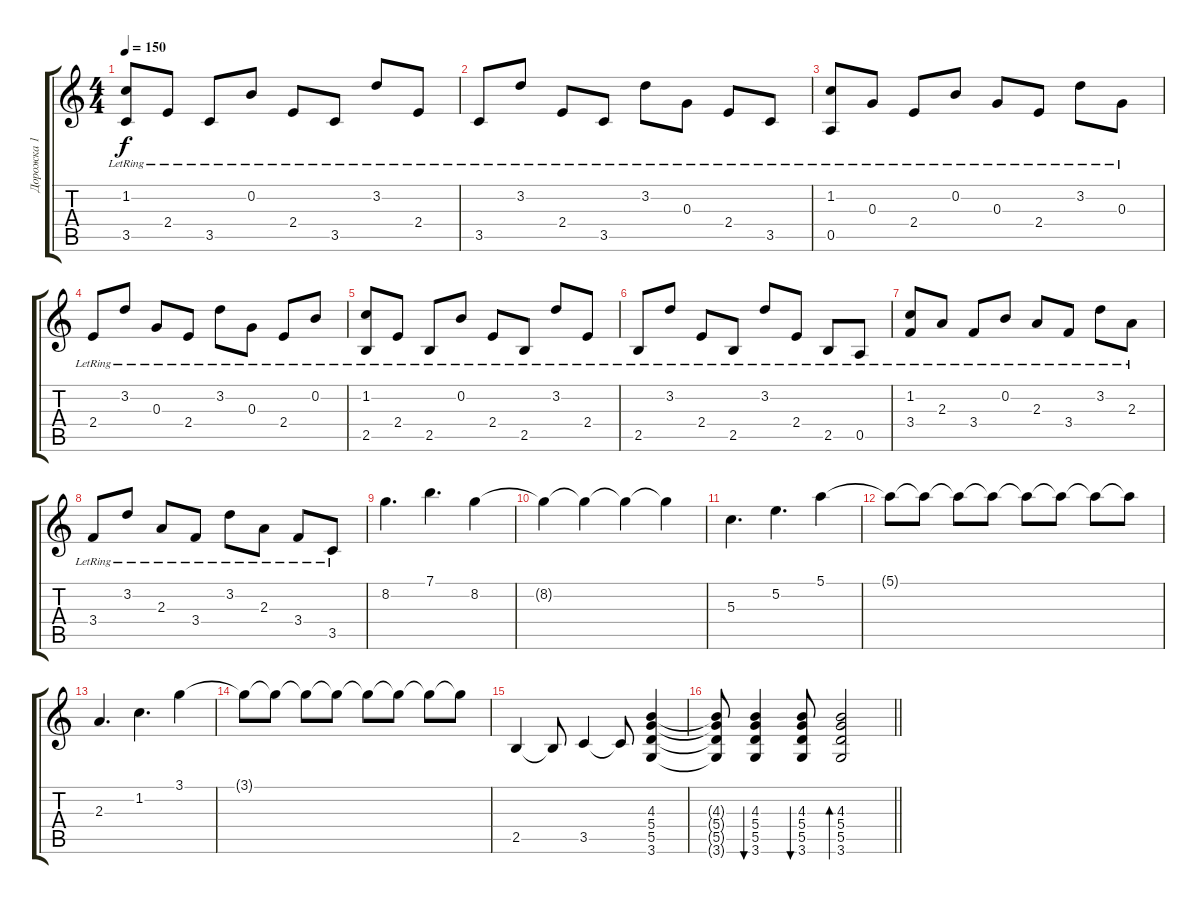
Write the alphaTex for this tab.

\track ("Дорожка 1" "Дорожка 1") {instrument acousticguitarsteel}
\staff {score tabs}
\tuning (E4 B3 G3 D3 A2 E2) {hide}
\ts (4 4)
\tempo 150
\clef g2
\ks c
(1.2{lr} 3.5{lr}).8{dy f} 2.4{lr}.8 3.5{lr}.8 0.2{lr}.8 2.4{lr}.8 3.5{lr}.8 3.2{lr}.8 2.4{lr}.8 |
3.5{lr}.8 3.2{lr}.8 2.4{lr}.8 3.5{lr}.8 3.2{lr}.8 0.3{lr}.8 2.4{lr}.8 3.5{lr}.8 |
(1.2{lr} 0.5{lr}).8 0.3{lr}.8 2.4{lr}.8 0.2{lr}.8 0.3{lr}.8 2.4{lr}.8 3.2{lr}.8 0.3{lr}.8 |
2.4{lr}.8 3.2{lr}.8 0.3{lr}.8 2.4{lr}.8 3.2{lr}.8 0.3{lr}.8 2.4{lr}.8 0.2{lr}.8 |
(1.2{lr} 2.5{lr}).8 2.4{lr}.8 2.5{lr}.8 0.2{lr}.8 2.4{lr}.8 2.5{lr}.8 3.2{lr}.8 2.4{lr}.8 |
2.5{lr}.8 3.2{lr}.8 2.4{lr}.8 2.5{lr}.8 3.2{lr}.8 2.4{lr}.8 2.5{lr}.8 0.5{lr}.8 |
(1.2{lr} 3.4{lr}).8 2.3{lr}.8 3.4{lr}.8 0.2{lr}.8 2.3{lr}.8 3.4{lr}.8 3.2{lr}.8 2.3{lr}.8 |
3.4{lr}.8 3.2{lr}.8 2.3{lr}.8 3.4{lr}.8 3.2{lr}.8 2.3{lr}.8 3.4{lr}.8 3.5{lr}.8 |
8.2.4{d volume 14 instrument overdrivenguitar} 7.1.4{d} 8.2.4 |
8.2{t}.4 8.2{t}.4 8.2{t}.4 8.2{t}.4 |
5.3.4{d} 5.2.4{d} 5.1.4 |
5.1{t}.8 5.1{t}.8 5.1{t}.8 5.1{t}.8 5.1{t}.8 5.1{t}.8 5.1{t}.8 5.1{t}.8 |
2.3.4{d} 1.2.4{d} 3.1.4 |
3.1{t}.8 3.1{t}.8 3.1{t}.8 3.1{t}.8 3.1{t}.8 3.1{t}.8 3.1{t}.8 3.1{t}.8 |
2.5.4{volume 11 instrument acousticguitarsteel} 2.5{t}.8 3.5.4 3.5{t}.8 (4.3 5.4 5.5 3.6).4 |
\barLineRight lightlight
(4.3{t} 5.4{t} 5.5{t} 3.6{t}).8 (4.3 5.4 5.5 3.6).4{bu 60} (4.3 5.4 5.5 3.6).8{bu 60} (4.3 5.4 5.5 3.6).2{bd 60}
